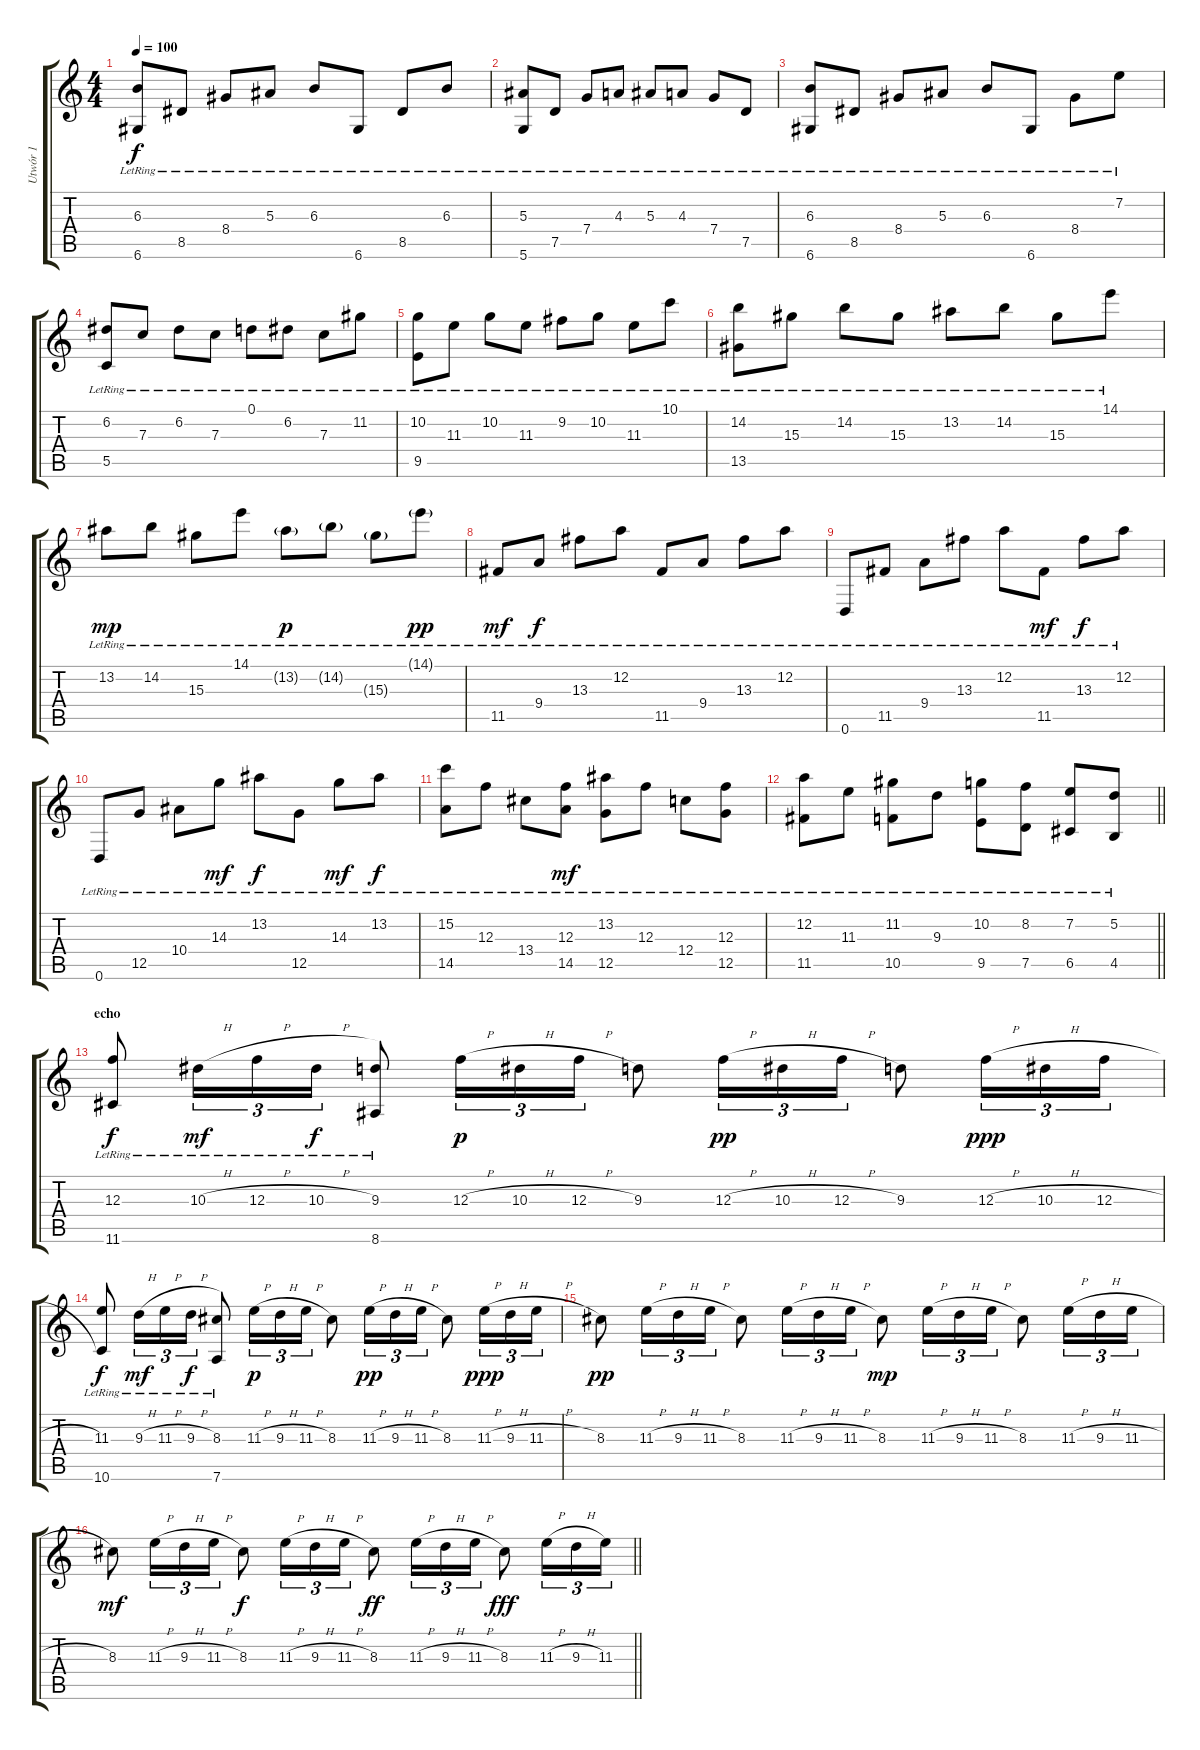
\track ("Utwór 1" "Utwór 1") {instrument acousticguitarsteel}
\staff {score tabs}
\tuning (D4 A3 F3 C3 G2 D2) {hide}
\ts (4 4)
\tempo 100
\clef g2
\ks c
(6.3{lr} 6.6{lr}).8{dy f} 8.5{lr}.8 8.4{lr}.8 5.3{lr}.8 6.3{lr}.8 6.6{lr}.8 8.5{lr}.8 6.3{lr}.8 |
(5.3{lr} 5.6{lr}).8 7.5{lr}.8 7.4{lr}.8 4.3{lr}.8 5.3{lr}.8 4.3{lr}.8 7.4{lr}.8 7.5{lr}.8 |
(6.3{lr} 6.6{lr}).8 8.5{lr}.8 8.4{lr}.8 5.3{lr}.8 6.3{lr}.8 6.6{lr}.8 8.4{lr}.8 7.2{lr}.8 |
(6.2{lr} 5.5{lr}).8 7.3{lr}.8 6.2{lr}.8 7.3{lr}.8 0.1{lr}.8 6.2{lr}.8 7.3{lr}.8 11.2{lr}.8 |
(10.2{lr} 9.5{lr}).8 11.3{lr}.8 10.2{lr}.8 11.3{lr}.8 9.2{lr}.8 10.2{lr}.8 11.3{lr}.8 10.1{lr}.8 |
(14.2{lr} 13.5{lr}).8 15.3{lr}.8 14.2{lr}.8 15.3{lr}.8 13.2{lr}.8 14.2{lr}.8 15.3{lr}.8 14.1{lr}.8 |
13.2{lr}.8{dy mp} 14.2{lr}.8 15.3{lr}.8 14.1{lr}.8 13.2{g lr}.8{dy p} 14.2{g lr}.8 15.3{g lr}.8 14.1{g lr}.8{dy pp} |
11.5{lr}.8{dy mf} 9.4{lr}.8{dy f} 13.3{lr}.8 12.2{lr}.8 11.5{lr}.8 9.4{lr}.8 13.3{lr}.8 12.2{lr}.8 |
0.6{lr}.8 11.5{lr}.8 9.4{lr}.8 13.3{lr}.8 12.2{lr}.8 11.5{lr}.8{dy mf} 13.3{lr}.8{dy f} 12.2{lr}.8 |
0.6{lr}.8 12.5{lr}.8 10.4{lr}.8 14.3{lr}.8{dy mf} 13.2{lr}.8{dy f} 12.5{lr}.8 14.3{lr}.8{dy mf} 13.2{lr}.8{dy f} |
(15.2{lr} 14.5{lr}).8 12.3{lr}.8 13.4{lr}.8 (12.3{lr} 14.5{lr}).8{dy mf} (13.2{lr} 12.5{lr}).8 12.3{lr}.8 12.4{lr}.8 (12.3{lr} 12.5).8 |
\barLineRight lightlight
(12.2{lr} 11.5{lr}).8 11.3{lr}.8 (11.2{lr} 10.5{lr}).8 9.3{lr}.8 (10.2{lr} 9.5{lr}).8 (8.2{lr} 7.5{lr}).8 (7.2{lr} 6.5{lr}).8 (5.2{lr} 4.5{lr}).8 |
\section ("" "echo")
(12.3{lr} 11.6{lr}).8{dy f} 10.3{h lr}.16{tu (3 2) dy mf} 12.3{h lr}.16{tu (3 2)} 10.3{h lr}.16{tu (3 2) dy f} (9.3{lr} 8.6{lr}).8 12.3{h}.16{tu (3 2) dy p} 10.3{h}.16{tu (3 2)} 12.3{h}.16{tu (3 2)} 9.3.8 12.3{h}.16{tu (3 2) dy pp} 10.3{h}.16{tu (3 2)} 12.3{h}.16{tu (3 2)} 9.3.8 12.3{h}.16{tu (3 2) dy ppp} 10.3{h}.16{tu (3 2)} 12.3{h}.16{tu (3 2)} |
(11.3{lr} 10.6{lr}).8{dy f} 9.3{h lr}.16{tu (3 2) dy mf} 11.3{h lr}.16{tu (3 2)} 9.3{h lr}.16{tu (3 2) dy f} (8.3{lr} 7.6{lr}).8 11.3{h}.16{tu (3 2) dy p} 9.3{h}.16{tu (3 2)} 11.3{h}.16{tu (3 2)} 8.3.8 11.3{h}.16{tu (3 2) dy pp} 9.3{h}.16{tu (3 2)} 11.3{h}.16{tu (3 2)} 8.3.8 11.3{h}.16{tu (3 2) dy ppp} 9.3{h}.16{tu (3 2)} 11.3{h}.16{tu (3 2)} |
8.3.8{dy pp} 11.3{h}.16{tu (3 2)} 9.3{h}.16{tu (3 2)} 11.3{h}.16{tu (3 2)} 8.3.8 11.3{h}.16{tu (3 2)} 9.3{h}.16{tu (3 2)} 11.3{h}.16{tu (3 2)} 8.3.8{dy mp} 11.3{h}.16{tu (3 2)} 9.3{h}.16{tu (3 2)} 11.3{h}.16{tu (3 2)} 8.3.8 11.3{h}.16{tu (3 2)} 9.3{h}.16{tu (3 2)} 11.3{h}.16{tu (3 2)} |
\barLineRight lightlight
8.3.8{dy mf} 11.3{h}.16{tu (3 2)} 9.3{h}.16{tu (3 2)} 11.3{h}.16{tu (3 2)} 8.3.8{dy f} 11.3{h}.16{tu (3 2)} 9.3{h}.16{tu (3 2)} 11.3{h}.16{tu (3 2)} 8.3.8{dy ff} 11.3{h}.16{tu (3 2)} 9.3{h}.16{tu (3 2)} 11.3{h}.16{tu (3 2)} 8.3.8{dy fff} 11.3{h}.16{tu (3 2)} 9.3{h}.16{tu (3 2)} 11.3.16{tu (3 2)}
